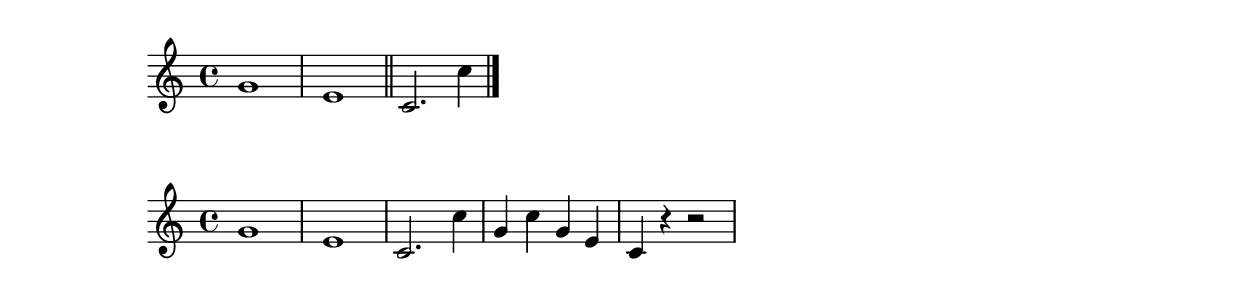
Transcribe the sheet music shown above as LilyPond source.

\version "2.18.0"

% Various bars
\relative c'' {
	g1 e1 \bar "||" c2. c'4 \bar "|."
}

% Bar checks (recommended)
\relative c'' {
	g1 | e1 | c2. c'4 | g4 c g e | c4 r r2
}
